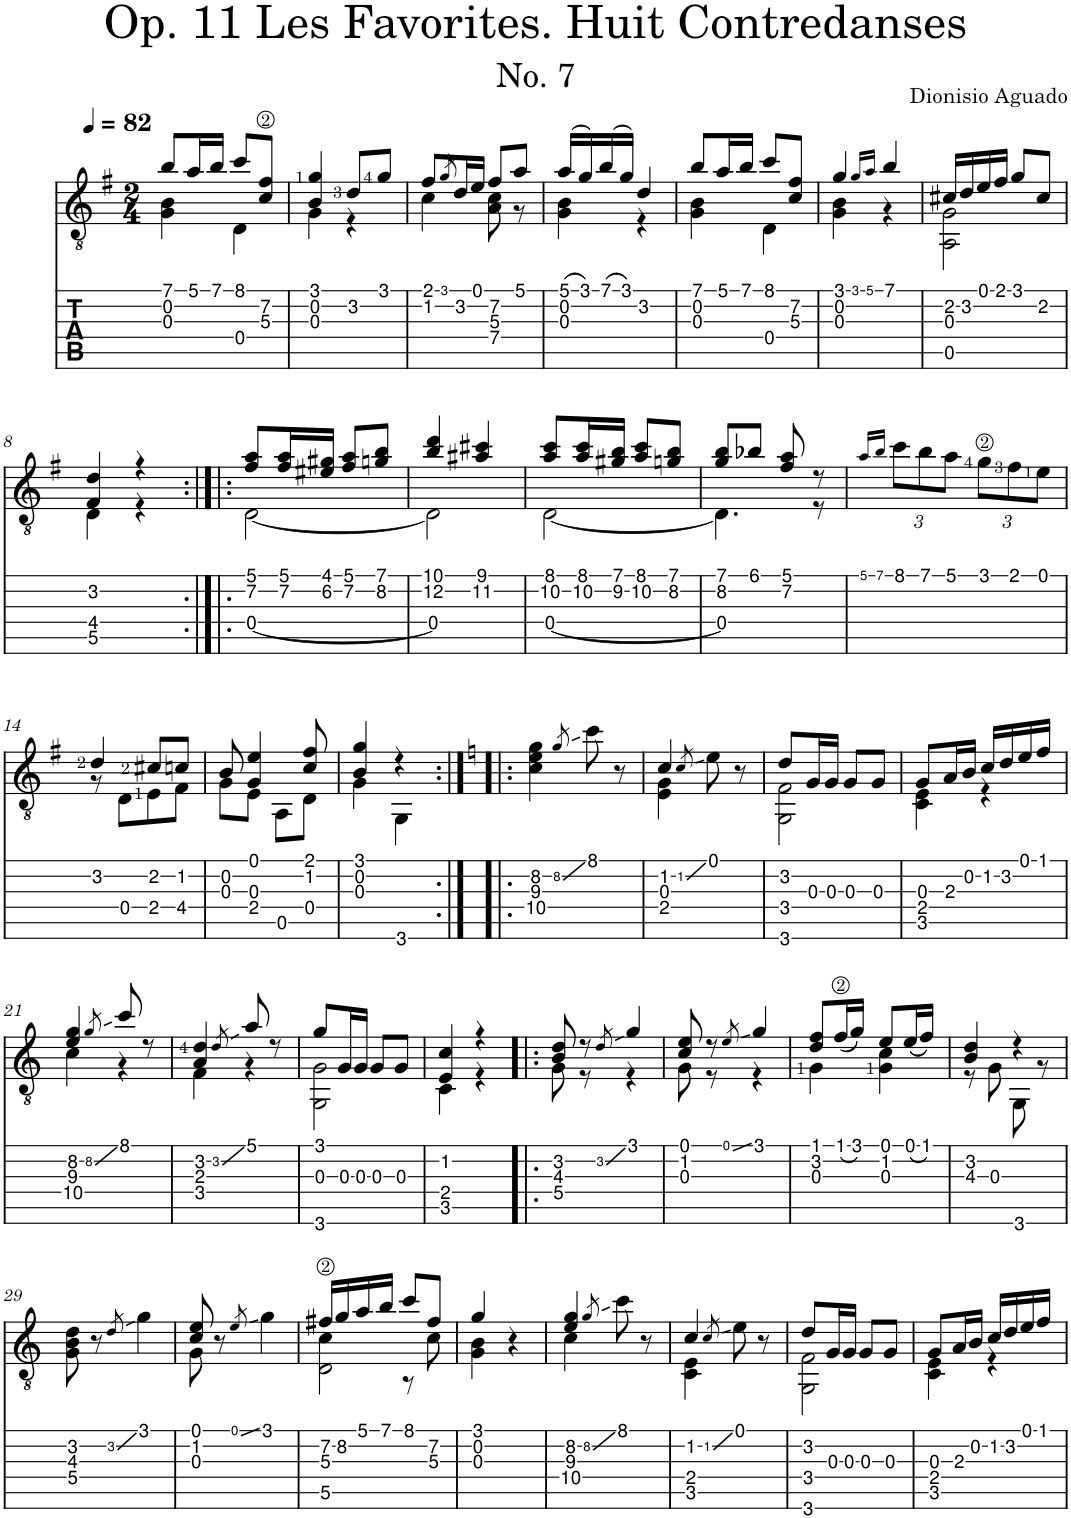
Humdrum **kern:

**kern	**kern
*part1	*part1
*staff2	*staff1
*I"Classical Guitar	*
*I'Guit.	*
*stria6	*
*	*clefGv2
*k[f#]	*k[f#]
*G:	*G:
*M2/4	*M2/4
*MM82	*MM82
=1	=1
*^	*^
8bL	4G 4B	8b/L	4G\ 4B\
16aL	.	16a/L	.
16bJJ	.	16b/JJ	.
8ccL	4D	8cc/L	4D\
8c\ 8f#\J	.	8c/ 8f#/J	.
=2	=2	=2	=2
4B 4g	4G	4B/ 4g/	4G\
8dL	4r	8d/L	4r
8gJ	.	8g/J	.
=3	=3	=3	=3
8f#L	4c	8f#/L	4c\
qg	.	8qg/	.
16dL	.	16d/L	.
16eJJ	.	16e/JJ	.
8f#L	8A 8c	8f#/L	8A\ 8c\
8aJ	8r	8a/J	8r
=4	=4	=4	=4
16aLL	4G 4B	(16a/LL	4G\ 4B\
16gJ	.	16g/)	.
16bL	.	(16b/	.
16gJJ	.	16g/JJ)	.
4d	4r	4d/	4r
=5	=5	=5	=5
8bL	4G 4B	8b/L	4G\ 4B\
16aL	.	16a/L	.
16bJJ	.	16b/JJ	.
8ccL	4D	8cc/L	4D\
8c\ 8f#\J	.	8c/ 8f#/J	.
=6	=6	=6	=6
4g	4G 4B	4g/	4G\ 4B\
qg	.	16qg/LL	.
qa	.	16qa/JJ	.
4b	4r	4b/	4r
=7	=7	=7	=7
16c#XLL	2AA 2G	16c#X/LL	2AA\ 2G\
16dJ	.	16d/	.
16eL	.	16e/	.
16f#JJ	.	16f#/JJ	.
8gL	.	8g/L	.
8c#J	.	8c#/J	.
!!LO:LB:g=z	!!
=8	=8	=8	=8
4F# 4d	4D	4F#/ 4d/	4D\
4r	4r	4r	4r
=9:|!|:	=9:|!|:	=9:|!|:	=9:|!|:
8f#\ 8a\L	[2D	8f#/ 8a/L	[2D\
16f#\ 16a\L	.	16f#/ 16a/L	.
16e#X\ 16g#X\JJ	.	16e#X/ 16g#X/JJ	.
8f#\ 8a\L	.	8f#/ 8a/L	.
8gn\ 8b\J	.	8gn/ 8b/J	.
=10	=10	=10	=10
4b 4dd	2D]	4b/ 4dd/	2D\]
4a#X 4cc#X	.	4a#X/ 4cc#X/	.
=11	=11	=11	=11
8a\ 8cc\L	[2D	8a/ 8cc/L	[2D\
16a\ 16cc\L	.	16a/ 16cc/L	.
16g#X\ 16b\JJ	.	16g#X/ 16b/JJ	.
8a\ 8cc\L	.	8a/ 8cc/L	.
8gn\ 8b\J	.	8gn/ 8b/J	.
=12	=12	=12	=12
8g\ 8b\L	4.D]	8g/ 8b/L	4.D\]
8b-XJ	.	8b-X/J	.
8f# 8a	.	8f#/ 8a/	.
8r	8r	8r	8r
*v	*v	*	*
*	*v	*v
=13	=13
qa	16qa/LL
qb	16qb/JJ
*Xbrackettup	*Xbrackettup
12ccL	12cc\L
12b	12b\
12aJ	12a\J
12gL	12g\L
12f#	12f#\
12eJ	12e\J
!!LO:LB:g=z
=14	=14
*^	*^
4d	8r	4d/	8r
.	8D	.	8D\L
8c#XL	8EL	8c#X/L	8E\
8cnJ	8F#J	8cn/J	8F#\J
=15	=15	=15	=15
8B	8GL	8B/	8G\L
4G 4e	8EJ	4G/ 4e/	8E\J
.	8AAL	.	8AA\L
8c 8f#	8DJ	8c/ 8f#/	8D\J
=16	=16	=16	=16
4B 4g	4G	4B/ 4g/	4G\
4r	4GG	4r	4GG\
*v	*v	*	*
*	*v	*v
=17:|!|:	=17:|!|:
*k[]	*k[]
*C:	*C:
4c 4e 4g	4c\ 4e\ 4g\
qg	8qg/
8cc	8cc\
8r	8r
=18	=18
*^	*^
4c	4E 4G	4c/	4E\ 4G\
qc	.	8qc/	.
8e	4r	8e\	4ryy
8r	.	8r	.
=19	=19	=19	=19
8dL	2GG 2F	8d/L	2GG\ 2F\
16GL	.	16G/L	.
16GJJ	.	16G/JJ	.
8GL	.	8G/L	.
8GJ	.	8G/J	.
=20	=20	=20	=20
8GL	4C 4E	8G/L	4C\ 4E\
16AL	.	16A/L	.
16BJJ	.	16B/JJ	.
16cLL	4r	16c/LL	4r
16dJ	.	16d/	.
16eL	.	16e/	.
16fJJ	.	16f/JJ	.
!!LO:LB:g=z	!!
=21	=21	=21	=21
4e 4g	4c	4e/ 4g/	4c\
qg	.	8qg/	.
8cc	4r	8cc/	4r
8r	.	8r	.
=22	=22	=22	=22
4A 4d	4F	4A/ 4d/	4F\
qd	.	8qd/	.
8a	4r	8a/	4r
8r	.	8r	.
=23	=23	=23	=23
8gL	2GG 2G	8g/L	2GG\ 2G\
16GL	.	16G/L	.
16GJJ	.	16G/JJ	.
8GL	.	8G/L	.
8GJ	.	8G/J	.
=24	=24	=24	=24
4E 4c	4C	4E/ 4c/	4C\
4r	4r	4r	4r
=25!|:	=25!|:	=25!|:	=25!|:
*k[]	*	*k[]	*
*C:	*	*C:	*
8B 8d	8G	8B/ 8d/	8G\
8r	8r	8r	8r
qd	.	8qd/	.
4g	4r	4g/	4r
=26	=26	=26	=26
8c 8e	8G	8c/ 8e/	8G\
8r	8r	8r	8r
qe	.	8qe/	.
4g	4r	4g/	4r
=27	=27	=27	=27
8d\ 8f\L	4G	8d/ 8f/L	4G\
16fL	.	(<16f/L	.
16gJJ	.	16g/JJ)	.
8eL	4G 4c	8e/L	4G\ 4c\
16eL	.	(<16e/L	.
16fJJ	.	16f/JJ)	.
=28	=28	=28	=28
4B 4d	8r	4B/ 4d/	8r
.	8G	.	8G\
4r	8GG	4r	8GG\
.	8r	.	8r
*v	*v	*	*
*	*v	*v
!!LO:LB:g=z
=29	=29
8G 8B 8d	8G\ 8B\ 8d\
8r	8r
qd	8qd/
4g	4g\
=30	=30
*^	*^
8c 8e	8G	8c/ 8e/	8G\
8r	4.r	8r	4.ryy
qe	.	8qe/	.
4g	.	4g\	.
=31	=31	=31	=31
*	*^	*	*^
16f#XLL	2D	4c	16f#X/LL	2D\	4c\
16gJ	.	.	16g/	.	.
16aL	.	.	16a/	.	.
16bJJ	.	.	16b/JJ	.	.
8ccL	.	8r	8cc/L	.	8r
8f#J	.	8c	8f#/J	.	8c\
*	*v	*v	*	*	*
*	*	*	*v	*v
=32	=32	=32	=32
4g	4G 4B	4g/	4G\ 4B\
4r	4r	4r	4ryy
=33	=33	=33	=33
4e 4g	4c	4e/ 4g/	4c\
qg	.	8qg/	.
8cc	4r	8cc\	4ryy
8r	.	8r	.
=34	=34	=34	=34
4c	4C 4E	4c/	4C\ 4E\
qc	.	8qc/	.
8e	4r	8e\	4ryy
8r	.	8r	.
=35	=35	=35	=35
8dL	2GG 2F	8d/L	2GG\ 2F\
16GL	.	16G/L	.
16GJJ	.	16G/JJ	.
8GL	.	8G/L	.
8GJ	.	8G/J	.
=36	=36	=36	=36
8GL	4C 4E	8G/L	4C\ 4E\
16AL	.	16A/L	.
16BJJ	.	16B/JJ	.
16cLL	4r	16c/LL	4r
16dJ	.	16d/	.
16eL	.	16e/	.
16fJJ	.	16f/JJ	.
*v	*v	*	*
*	*v	*v
=	=
*-	*-
